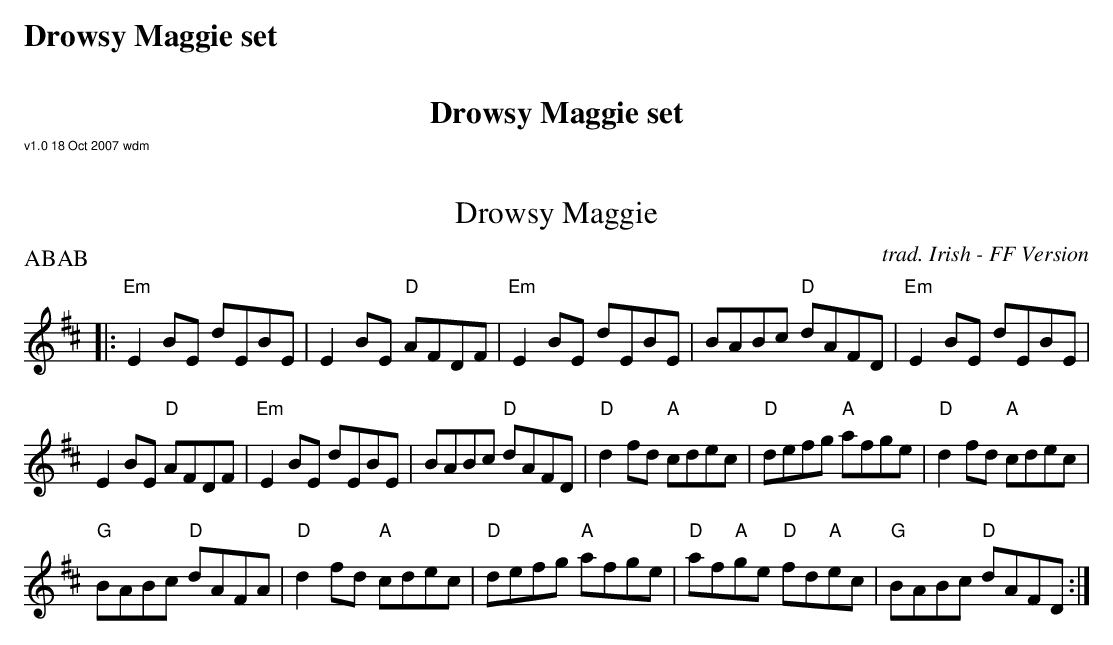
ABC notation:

X:1
T:Drowsy Maggie
O:trad. Irish - FF Version
M:4/4 |
L:1/8
P: ABAB
K: Edor
 |: "Em"E2BE dEBE | E2BE "D"AFDF | "Em"E2BE dEBE | BABc "D"dAFD | "Em"E2BE dEBE |
E2BE "D"AFDF | "Em"E2BE dEBE | BABc "D"dAFD | "D"d2fd "A"cdec | "D"defg "A"afge | "D"d2fd "A"cdec |
"G"BABc "D"dAFA | "D"d2fd "A"cdec | "D"defg "A"afge | "D"af"A"ge "D"fd"A"ec | "G"BABc "D"dAFD :|
